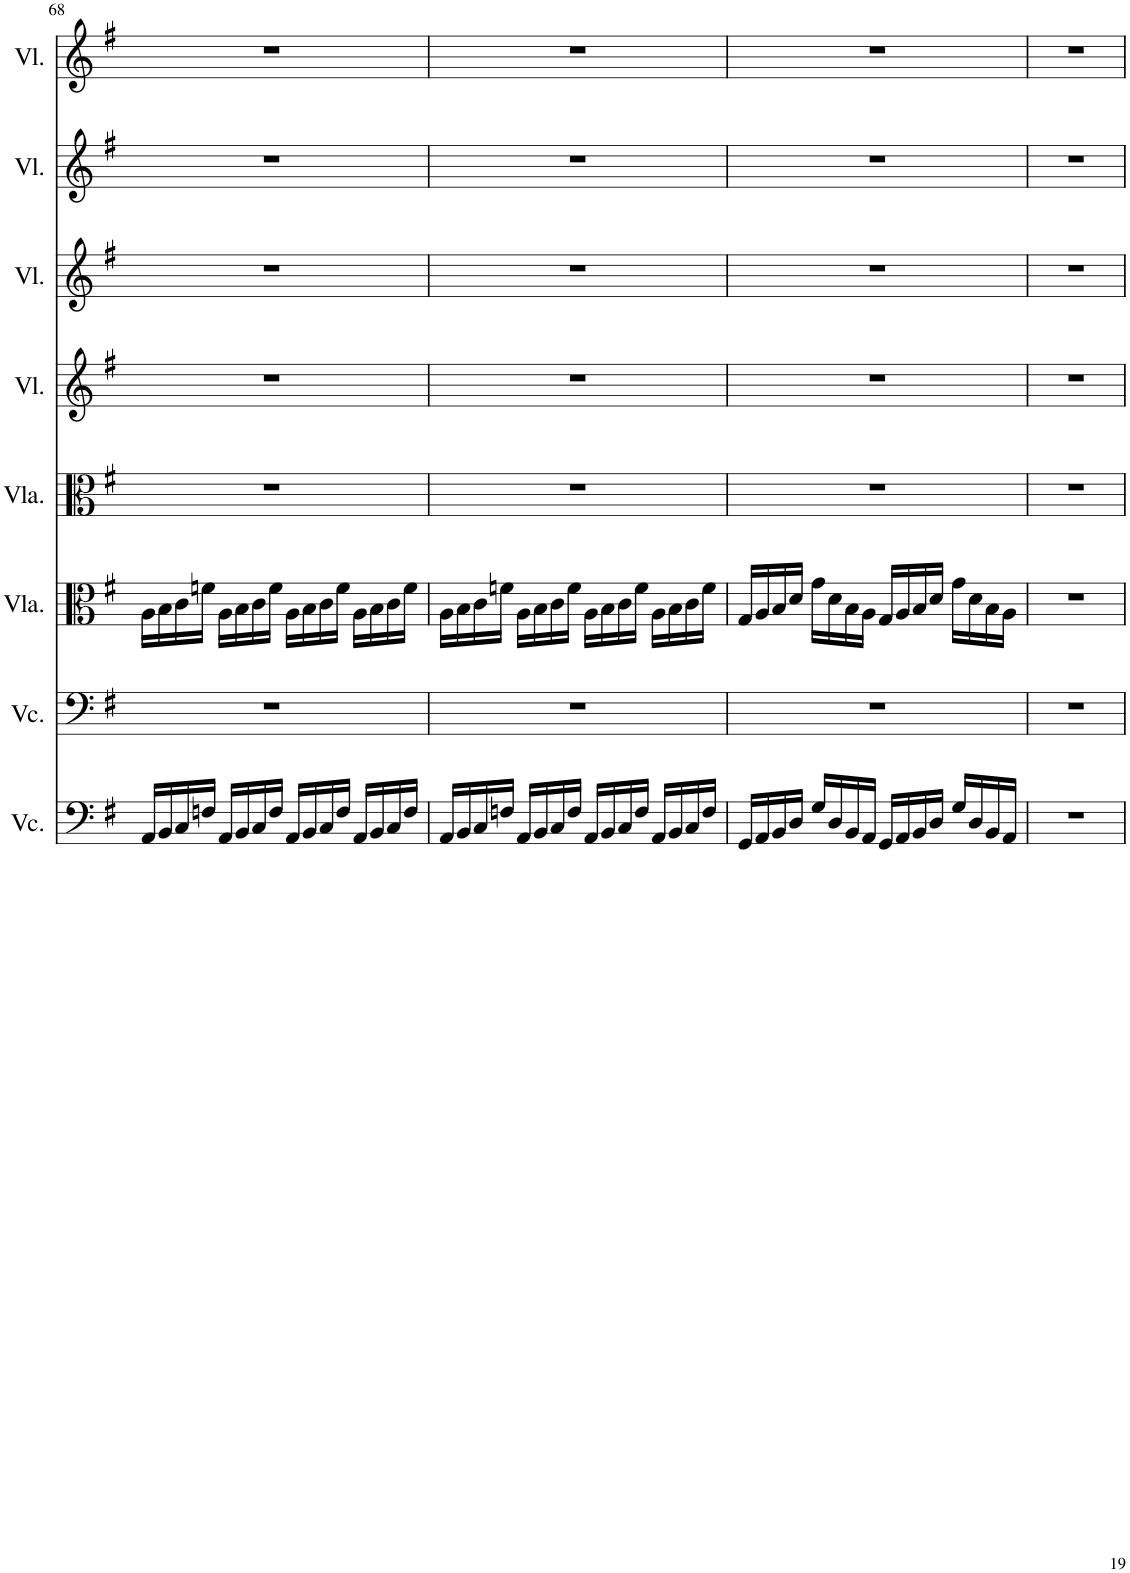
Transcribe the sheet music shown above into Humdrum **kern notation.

**kern	**kern	**kern	**kern	**kern	**kern	**kern	**kern
*part8	*part7	*part6	*part5	*part4	*part3	*part2	*part1
*staff8	*staff7	*staff6	*staff5	*staff4	*staff3	*staff2	*staff1
*I"Cello	*I"Cello	*I"Altviool	*I"Altviool	*I"Viool	*I"Viool	*I"Viool	*I"Viool
*	*	*	*	*I'Vl.	*I'Vl.	*I'Vl.	*I'Vl.
!!LO:PB:g=z
*clefF4	*clefF4	*clefC3	*clefC3	*clefG2	*clefG2	*clefG2	*clefG2
*k[f#]	*k[f#]	*k[f#]	*k[f#]	*k[f#]	*k[f#]	*k[f#]	*k[f#]
*M4/4	*M4/4	*M4/4	*M4/4	*M4/4	*M4/4	*M4/4	*M4/4
=68	=68	=68	=68	=68	=68	=68	=68
16AA/LL	1r	16A\LL	1r	1r	1r	1r	1r
16BB/	.	16B\	.	.	.	.	.
16C/	.	16c\	.	.	.	.	.
16Fn/JJ	.	16fn\JJ	.	.	.	.	.
16AA/LL	.	16A\LL	.	.	.	.	.
16BB/	.	16B\	.	.	.	.	.
16C/	.	16c\	.	.	.	.	.
16F/JJ	.	16f\JJ	.	.	.	.	.
16AA/LL	.	16A\LL	.	.	.	.	.
16BB/	.	16B\	.	.	.	.	.
16C/	.	16c\	.	.	.	.	.
16F/JJ	.	16f\JJ	.	.	.	.	.
16AA/LL	.	16A\LL	.	.	.	.	.
16BB/	.	16B\	.	.	.	.	.
16C/	.	16c\	.	.	.	.	.
16F/JJ	.	16f\JJ	.	.	.	.	.
=69	=69	=69	=69	=69	=69	=69	=69
16AA/LL	1r	16A\LL	1r	1r	1r	1r	1r
16BB/	.	16B\	.	.	.	.	.
16C/	.	16c\	.	.	.	.	.
16Fn/JJ	.	16fn\JJ	.	.	.	.	.
16AA/LL	.	16A\LL	.	.	.	.	.
16BB/	.	16B\	.	.	.	.	.
16C/	.	16c\	.	.	.	.	.
16F/JJ	.	16f\JJ	.	.	.	.	.
16AA/LL	.	16A\LL	.	.	.	.	.
16BB/	.	16B\	.	.	.	.	.
16C/	.	16c\	.	.	.	.	.
16F/JJ	.	16f\JJ	.	.	.	.	.
16AA/LL	.	16A\LL	.	.	.	.	.
16BB/	.	16B\	.	.	.	.	.
16C/	.	16c\	.	.	.	.	.
16F/JJ	.	16f\JJ	.	.	.	.	.
=70	=70	=70	=70	=70	=70	=70	=70
16GG/LL	1r	16G/LL	1r	1r	1r	1r	1r
16AA/	.	16A/	.	.	.	.	.
16BB/	.	16B/	.	.	.	.	.
16D/JJ	.	16d/JJ	.	.	.	.	.
16G/LL	.	16g\LL	.	.	.	.	.
16D/	.	16d\	.	.	.	.	.
16BB/	.	16B\	.	.	.	.	.
16AA/JJ	.	16A\JJ	.	.	.	.	.
16GG/LL	.	16G/LL	.	.	.	.	.
16AA/	.	16A/	.	.	.	.	.
16BB/	.	16B/	.	.	.	.	.
16D/JJ	.	16d/JJ	.	.	.	.	.
16G/LL	.	16g\LL	.	.	.	.	.
16D/	.	16d\	.	.	.	.	.
16BB/	.	16B\	.	.	.	.	.
16AA/JJ	.	16A\JJ	.	.	.	.	.
=71	=71	=71	=71	=71	=71	=71	=71
1r	1r	1r	1r	1r	1r	1r	1r
=	=	=	=	=	=	=	=
*-	*-	*-	*-	*-	*-	*-	*-
